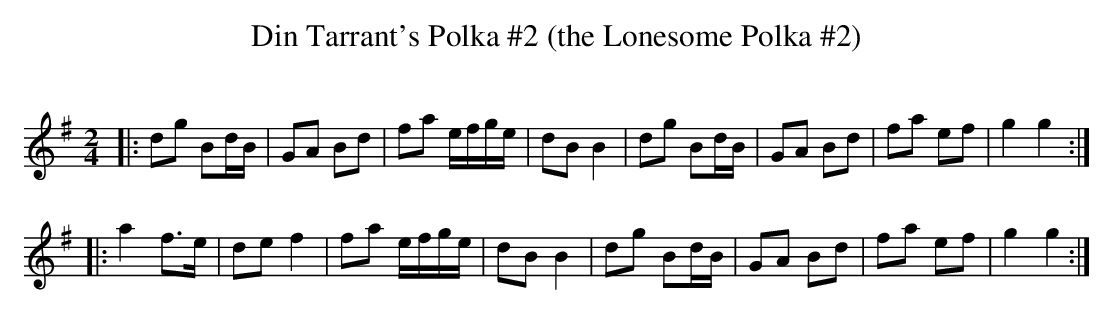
X:1
T: Din Tarrant's Polka #2 (the Lonesome Polka #2)
C:
M: 2/4
L: 1/16
K: G
|:\
d2g2 B2dB | G2A2 B2d2 | f2a2 efge | d2B2 B4 |\
d2g2 B2dB | G2A2 B2d2 | f2a2 e2f2 | g4   g4 :|
|:\
a4   f3e  | d2e2 f4   | f2a2 efge | d2B2 B4 |\
d2g2 B2dB | G2A2 B2d2 | f2a2 e2f2 | g4   g4 :|
